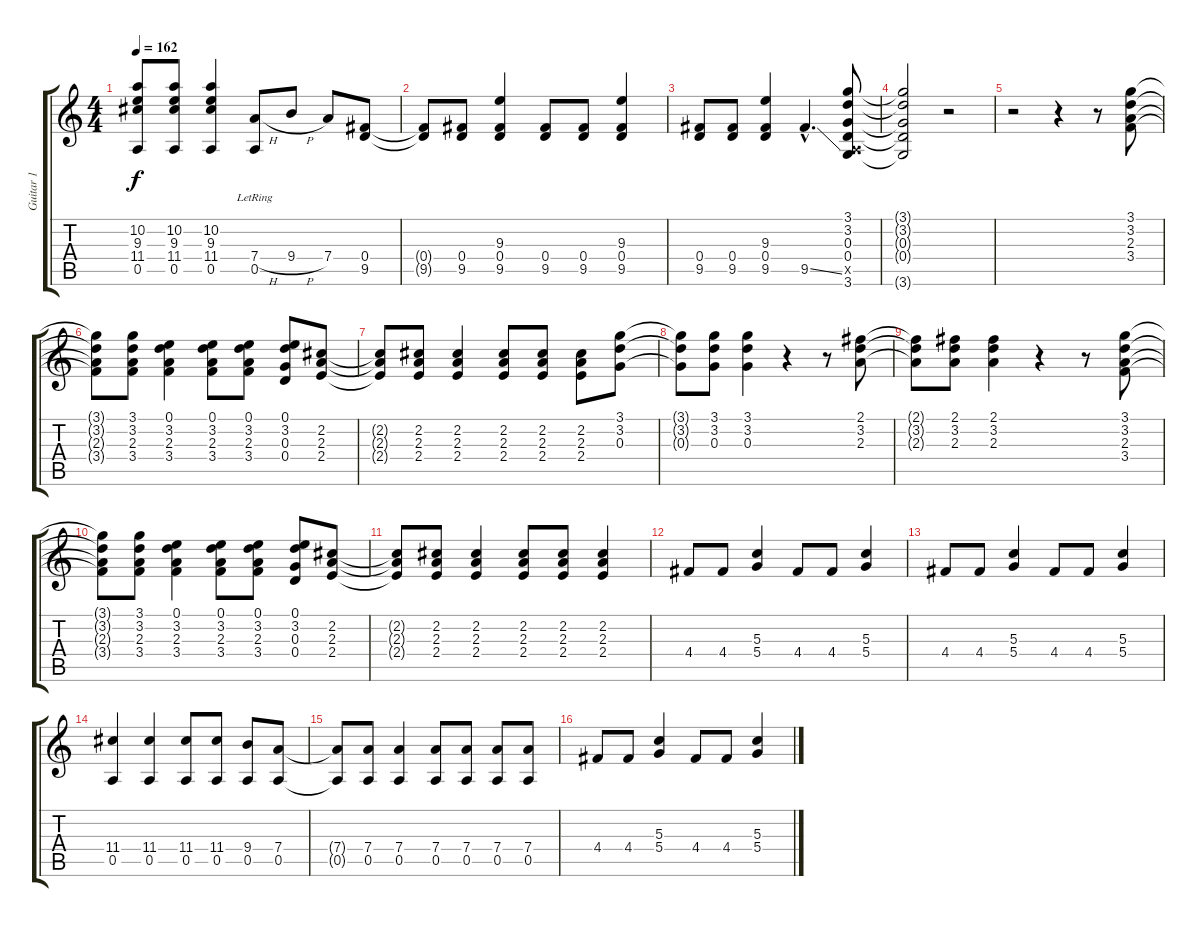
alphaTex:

\track ("Guitar 1" "Guitar 1") {instrument electricguitarclean}
\staff {score tabs}
\tuning (E4 B3 G3 D3 A2 E2) {hide}
\ts (4 4)
\tempo 162
\clef g2
\ks c
(10.2{t} 9.3{t} 11.4{t} 0.5{t}).8{dy f} (10.2 9.3 11.4 0.5).8 (10.2 9.3 11.4 0.5).4 (7.4{h} 0.5{lr}).8 9.4{h}.8 7.4.8 (0.4 9.5).8 |
(0.4{t} 9.5{t}).8 (0.4 9.5).8 (9.3 0.4 9.5).4 (0.4 9.5).8 (0.4 9.5).8 (9.3 0.4 9.5).4 |
(0.4 9.5).8 (0.4 9.5).8 (9.3 0.4 9.5).4 9.5{ss hac}.4{d} (3.1 3.2 0.3 0.4 0.5{x} 3.6).8 |
(3.1{t} 3.2{t} 0.3{t} 0.4{t} 3.6{t}).2 r.2 |
r.2 r.4 r.8 (3.1 3.2 2.3 3.4).8 |
(3.1{t} 3.2{t} 2.3{t} 3.4{t}).8 (3.1 3.2 2.3 3.4).8 (0.1 3.2 2.3 3.4).4 (0.1 3.2 2.3 3.4).8 (0.1 3.2 2.3 3.4).8 (0.1 3.2 0.3 0.4).8 (2.2 2.3 2.4).8 |
(2.2{t} 2.3{t} 2.4{t}).8 (2.2 2.3 2.4).8 (2.2 2.3 2.4).4 (2.2 2.3 2.4).8 (2.2 2.3 2.4).8 (2.2 2.3 2.4).8 (3.1 3.2 0.3).8 |
(3.1{t} 3.2{t} 0.3{t}).8 (3.1 3.2 0.3).8 (3.1 3.2 0.3).4 r.4 r.8 (2.1 3.2 2.3).8 |
(2.1{t} 3.2{t} 2.3{t}).8 (2.1 3.2 2.3).8 (2.1 3.2 2.3).4 r.4 r.8 (3.1 3.2 2.3 3.4).8 |
(3.1{t} 3.2{t} 2.3{t} 3.4{t}).8 (3.1 3.2 2.3 3.4).8 (0.1 3.2 2.3 3.4).4 (0.1 3.2 2.3 3.4).8 (0.1 3.2 2.3 3.4).8 (0.1 3.2 0.3 0.4).8 (2.2 2.3 2.4).8 |
(2.2{t} 2.3{t} 2.4{t}).8 (2.2 2.3 2.4).8 (2.2 2.3 2.4).4 (2.2 2.3 2.4).8 (2.2 2.3 2.4).8 (2.2 2.3 2.4).4 |
4.4.8 4.4.8 (5.3 5.4).4 4.4.8 4.4.8 (5.3 5.4).4 |
4.4.8 4.4.8 (5.3 5.4).4 4.4.8 4.4.8 (5.3 5.4).4 |
(11.4 0.5).4 (11.4 0.5).4 (11.4 0.5).8 (11.4 0.5).8 (9.4 0.5).8 (7.4 0.5).8 |
(7.4{t} 0.5{t}).8 (7.4 0.5).8 (7.4 0.5).4 (7.4 0.5).8 (7.4 0.5).8 (7.4 0.5).8 (7.4 0.5).8 |
4.4.8 4.4.8 (5.3 5.4).4 4.4.8 4.4.8 (5.3 5.4).4
